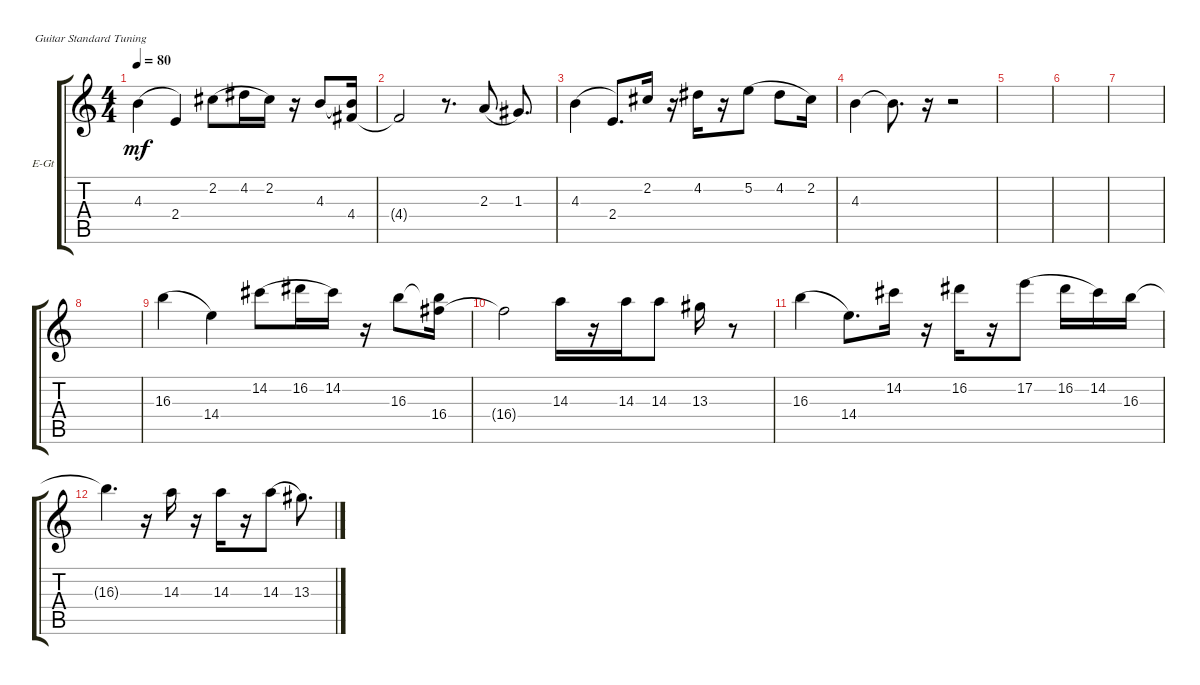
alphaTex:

\defaultSystemsLayout 4
\bracketExtendMode groupsimilarinstruments
\firstSystemTrackNameOrientation horizontal
\otherSystemsTrackNameOrientation horizontal
\track ("Electric Guitar" "E-Gt") {instrument electricguitarclean}
\staff {score tabs}
\tuning (E4 B3 G3 D3 A2 E2)
\ts (4 4)
\tempo 80
\clef g2
\ks c
4.3.4{dy mf legatoorigin} 2.4.4 2.2.8{legatoorigin} 4.2.16{legatoorigin} 2.2.16 r.16 4.3.8 (4.4 4.3{t}).16 |
4.4{t}.2 r.8{d} 2.3.8{legatoorigin} 1.3.8{d} |
4.3.4{legatoorigin} 2.4.8{d} 2.2.16 r.16 4.2.16 r.16 5.2.8{legatoorigin} 4.2.8{legatoorigin} 2.2.16 |
4.3.4 4.3{t}.8{d} r.16 r.2 |
|
|
|
|
16.3.4{legatoorigin} 14.4.4 14.2.8{legatoorigin} 16.2.16{legatoorigin} 14.2.16 r.16 16.3.8 (16.4 16.3{t}).16 |
16.4{t}.2 14.3.16 r.16 14.3.16 14.3.8 13.3.16 r.8 |
16.3.4{legatoorigin} 14.4.8{d} 14.2.16 r.16 16.2.16 r.16 17.2.8{legatoorigin} 16.2.16{legatoorigin} 14.2.16 16.3.16 |
16.3{t}.4{d} r.16 14.3.16 r.16 14.3.16 r.16 14.3.8{legatoorigin} 13.3.8{d}
